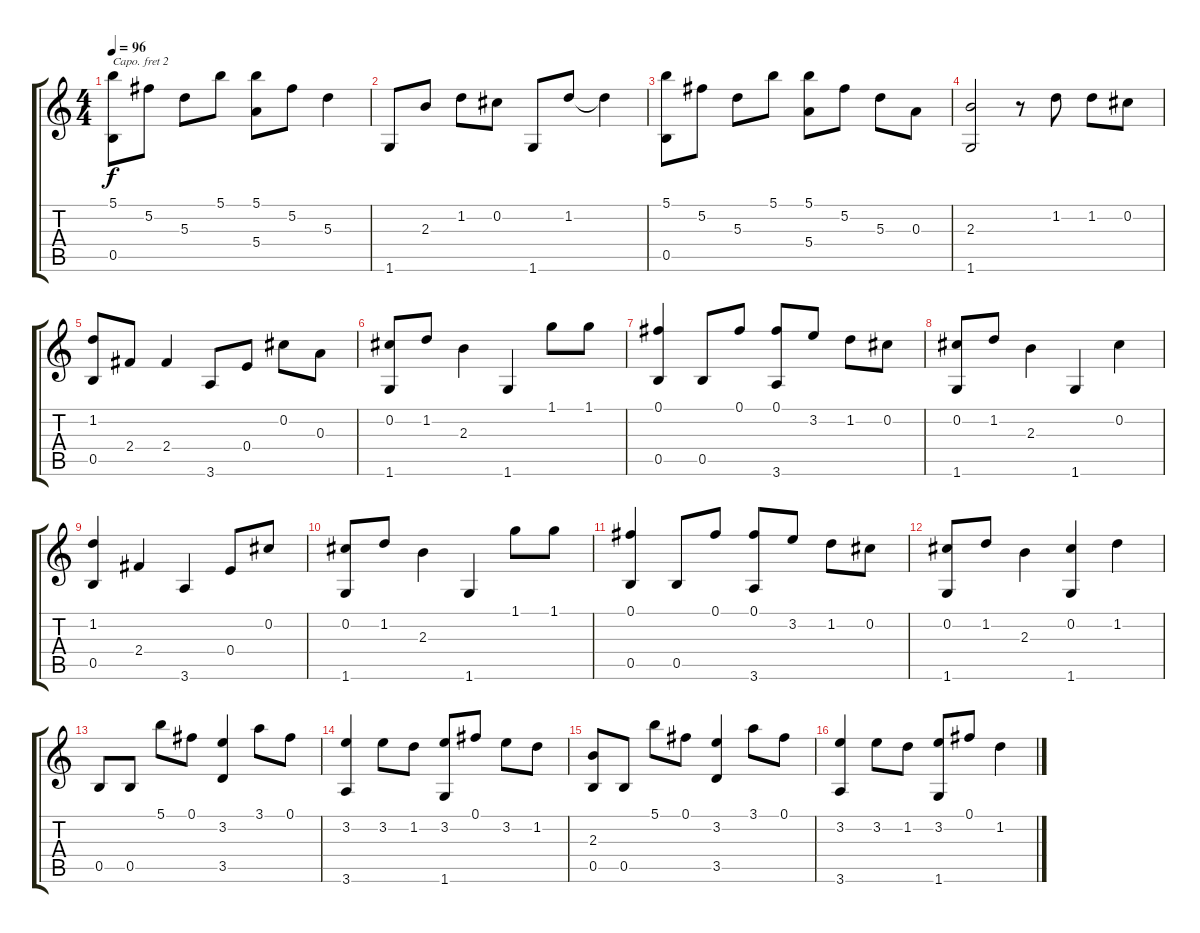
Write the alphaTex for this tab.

\track "" {instrument acousticguitarnylon}
\staff {score tabs}
\capo 2
\tuning (E4 B3 G3 D3 A2 E2) {hide}
\ts (4 4)
\tempo 96
\clef g2
\ks c
(5.1 0.5).8{dy f instrument acousticguitarnylon} 5.2.8 5.3.8 5.1.8 (5.1 5.4).8 5.2.8 5.3.4 |
1.6.8 2.3.8 1.2.8 0.2.8 1.6.8 1.2.8 1.2{t}.4 |
(5.1 0.5).8 5.2.8 5.3.8 5.1.8 (5.1 5.4).8 5.2.8 5.3.8 0.3.8 |
(2.3 1.6).2 r.8 1.2.8 1.2.8 0.2.8 |
(1.2 0.5).8 2.4.8 2.4.4 3.6.8 0.4.8 0.2.8 0.3.8 |
(0.2 1.6).8 1.2.8 2.3.4 1.6.4 1.1.8 1.1.8 |
(0.1 0.5).4 0.5.8 0.1.8 (0.1 3.6).8 3.2.8 1.2.8 0.2.8 |
(0.2 1.6).8 1.2.8 2.3.4 1.6.4 0.2.4 |
(1.2 0.5).4 2.4.4 3.6.4 0.4.8 0.2.8 |
(0.2 1.6).8 1.2.8 2.3.4 1.6.4 1.1.8 1.1.8 |
(0.1 0.5).4 0.5.8 0.1.8 (0.1 3.6).8 3.2.8 1.2.8 0.2.8 |
(0.2 1.6).8 1.2.8 2.3.4 (0.2 1.6).4 1.2.4 |
0.5.8 0.5.8 5.1.8 0.1.8 (3.2 3.5).4 3.1.8 0.1.8 |
(3.2 3.6).4 3.2.8 1.2.8 (3.2 1.6).8 0.1.8 3.2.8 1.2.8 |
(2.3 0.5).8 0.5.8 5.1.8 0.1.8 (3.2 3.5).4 3.1.8 0.1.8 |
(3.2 3.6).4 3.2.8 1.2.8 (3.2 1.6).8 0.1.8 1.2.4
